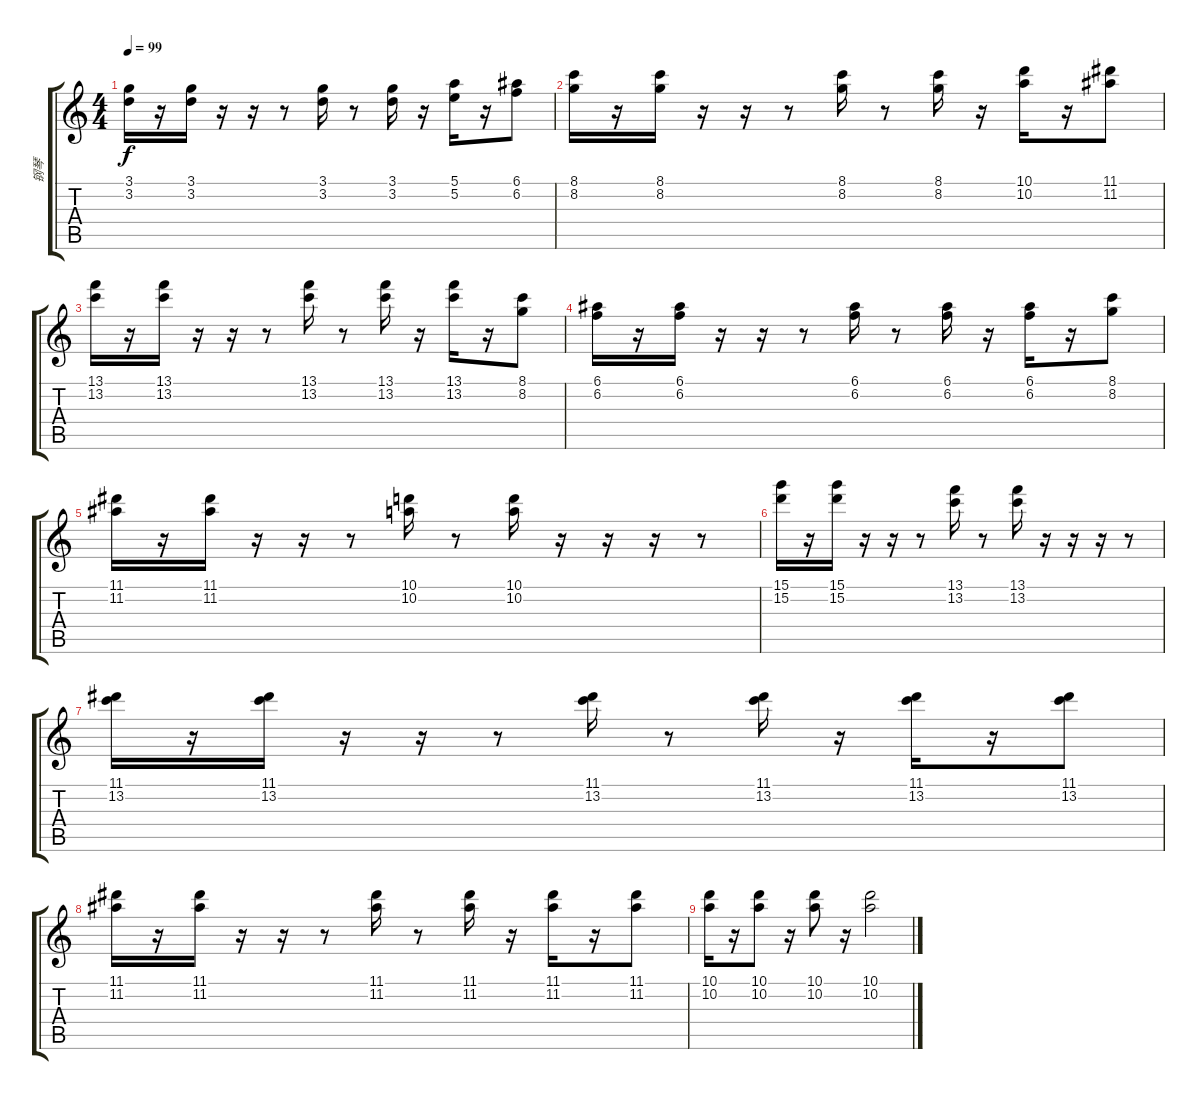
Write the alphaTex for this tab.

\track ("钢琴" "钢琴") {instrument acousticguitarsteel}
\staff {score tabs}
\tuning (E4 B3 G3 D3 A2 E2) {hide}
\ts (4 4)
\tempo 99
\clef g2
\ks c
(3.1 3.2).16{dy f} r.16 (3.1 3.2).16 r.16 r.16 r.8 (3.1 3.2).16 r.8 (3.1 3.2).16 r.16 (5.1 5.2).16 r.16 (6.1 6.2).8 |
(8.1 8.2).16 r.16 (8.1 8.2).16 r.16 r.16 r.8 (8.1 8.2).16 r.8 (8.1 8.2).16 r.16 (10.1 10.2).16 r.16 (11.1 11.2).8 |
(13.1 13.2).16 r.16 (13.1 13.2).16 r.16 r.16 r.8 (13.1 13.2).16 r.8 (13.1 13.2).16 r.16 (13.1 13.2).16 r.16 (8.1 8.2).8 |
(6.1 6.2).16 r.16 (6.1 6.2).16 r.16 r.16 r.8 (6.1 6.2).16 r.8 (6.1 6.2).16 r.16 (6.1 6.2).16 r.16 (8.1 8.2).8 |
(11.1 11.2).16 r.16 (11.1 11.2).16 r.16 r.16 r.8 (10.1 10.2).16 r.8 (10.1 10.2).16 r.16 r.16 r.16 r.8 |
(15.1 15.2).16 r.16 (15.1 15.2).16 r.16 r.16 r.8 (13.1 13.2).16 r.8 (13.1 13.2).16 r.16 r.16 r.16 r.8 |
(11.1 13.2).16 r.16 (11.1 13.2).16 r.16 r.16 r.8 (11.1 13.2).16 r.8 (11.1 13.2).16 r.16 (11.1 13.2).16 r.16 (11.1 13.2).8 |
(11.1 11.2).16 r.16 (11.1 11.2).16 r.16 r.16 r.8 (11.1 11.2).16 r.8 (11.1 11.2).16 r.16 (11.1 11.2).16 r.16 (11.1 11.2).8 |
(10.1 10.2).16 r.16 (10.1 10.2).8 r.16 (10.1 10.2).8 r.16 (10.1 10.2).2
